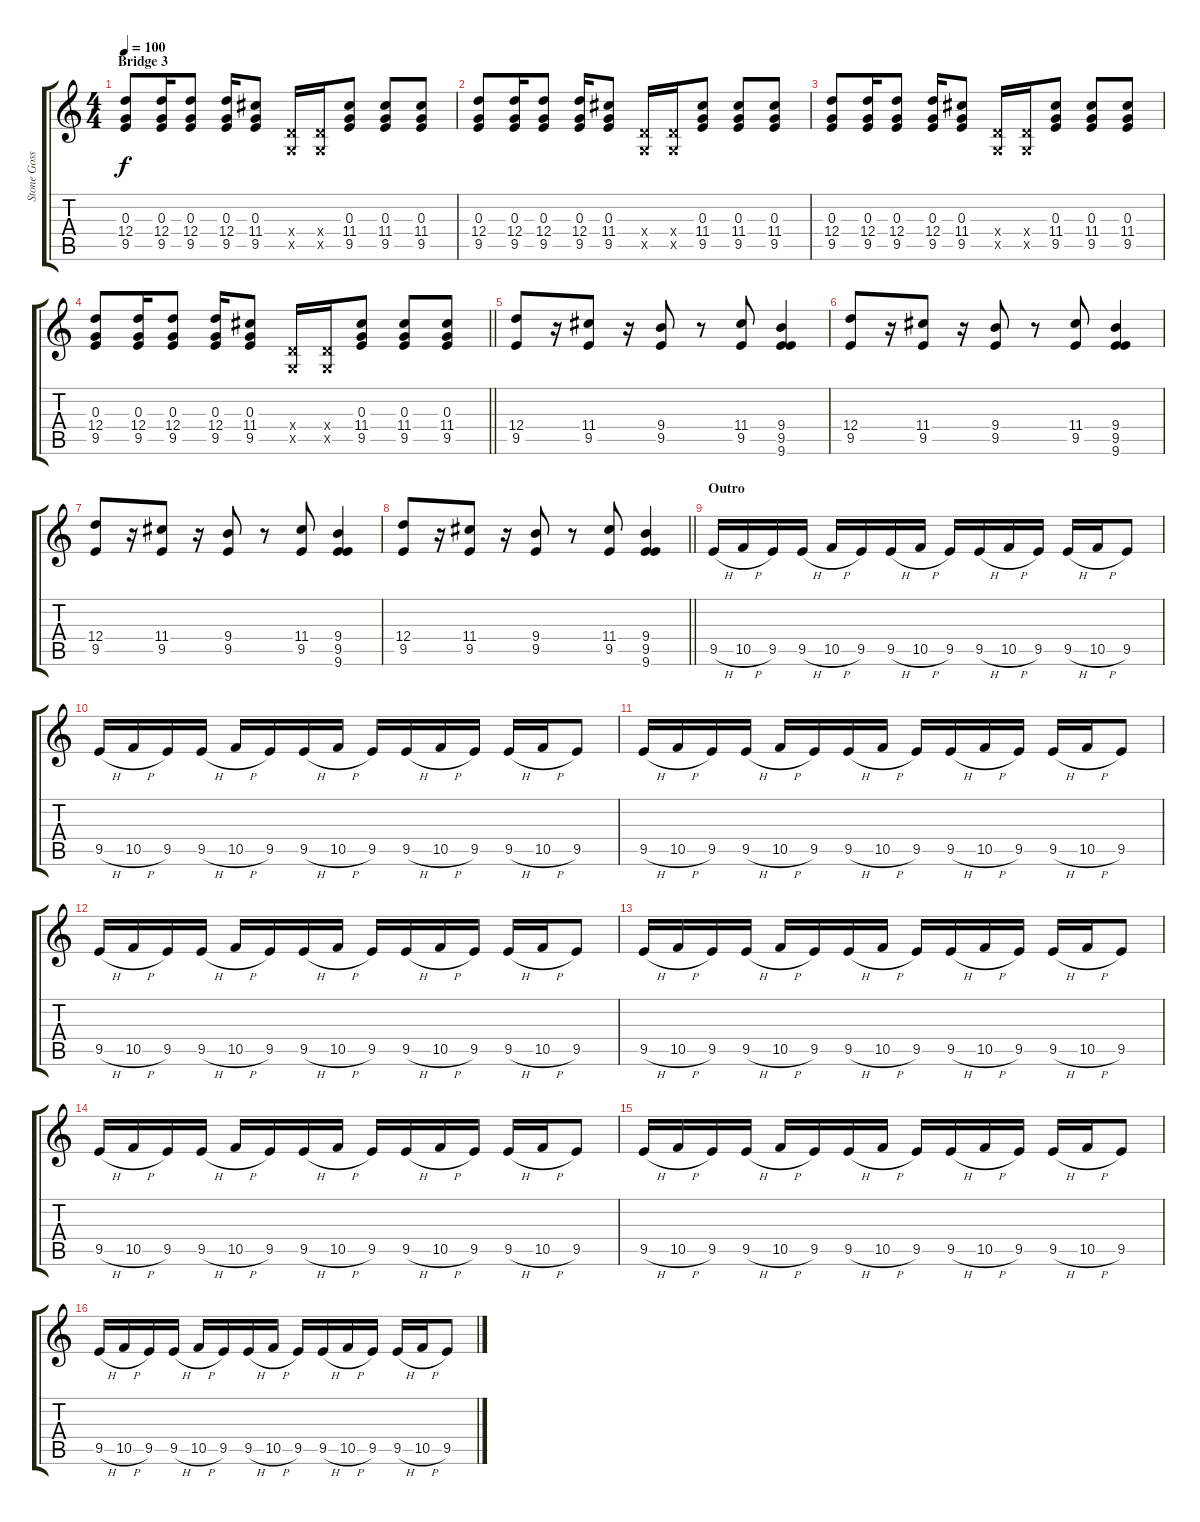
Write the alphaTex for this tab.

\track ("Stone Gossard" "Stone Goss") {instrument acousticguitarsteel}
\staff {score tabs}
\tuning (D4 B3 G3 D3 G2 G2) {hide}
\ts (4 4)
\section ("" "Bridge 3")
\tempo 100
\clef g2
\ks c
(0.3 12.4 9.5).8{dy f} (0.3 12.4 9.5).16 (0.3 12.4 9.5).8 (0.3 12.4 9.5).16 (0.3 11.4 9.5).8 (0.4{x} 0.5{x}).16 (0.4{x} 0.5{x}).16 (0.3 11.4 9.5).8 (0.3 11.4 9.5).8 (0.3 11.4 9.5).8 |
(0.3 12.4 9.5).8 (0.3 12.4 9.5).16 (0.3 12.4 9.5).8 (0.3 12.4 9.5).16 (0.3 11.4 9.5).8 (0.4{x} 0.5{x}).16 (0.4{x} 0.5{x}).16 (0.3 11.4 9.5).8 (0.3 11.4 9.5).8 (0.3 11.4 9.5).8 |
(0.3 12.4 9.5).8 (0.3 12.4 9.5).16 (0.3 12.4 9.5).8 (0.3 12.4 9.5).16 (0.3 11.4 9.5).8 (0.4{x} 0.5{x}).16 (0.4{x} 0.5{x}).16 (0.3 11.4 9.5).8 (0.3 11.4 9.5).8 (0.3 11.4 9.5).8 |
\barLineRight lightlight
(0.3 12.4 9.5).8 (0.3 12.4 9.5).16 (0.3 12.4 9.5).8 (0.3 12.4 9.5).16 (0.3 11.4 9.5).8 (0.4{x} 0.5{x}).16 (0.4{x} 0.5{x}).16 (0.3 11.4 9.5).8 (0.3 11.4 9.5).8 (0.3 11.4 9.5).8 |
(12.4 9.5).8 r.16 (11.4 9.5).8 r.16 (9.4 9.5).8 r.8 (11.4 9.5).8 (9.4 9.5 9.6).4 |
(12.4 9.5).8 r.16 (11.4 9.5).8 r.16 (9.4 9.5).8 r.8 (11.4 9.5).8 (9.4 9.5 9.6).4 |
(12.4 9.5).8 r.16 (11.4 9.5).8 r.16 (9.4 9.5).8 r.8 (11.4 9.5).8 (9.4 9.5 9.6).4 |
\barLineRight lightlight
(12.4 9.5).8 r.16 (11.4 9.5).8 r.16 (9.4 9.5).8 r.8 (11.4 9.5).8 (9.4 9.5 9.6).4 |
\section ("" "Outro")
9.5{h}.16 10.5{h}.16 9.5.16 9.5{h}.16 10.5{h}.16 9.5.16 9.5{h}.16 10.5{h}.16 9.5.16 9.5{h}.16 10.5{h}.16 9.5.16 9.5{h}.16 10.5{h}.16 9.5.8 |
9.5{h}.16 10.5{h}.16 9.5.16 9.5{h}.16 10.5{h}.16 9.5.16 9.5{h}.16 10.5{h}.16 9.5.16 9.5{h}.16 10.5{h}.16 9.5.16 9.5{h}.16 10.5{h}.16 9.5.8 |
9.5{h}.16 10.5{h}.16 9.5.16 9.5{h}.16 10.5{h}.16 9.5.16 9.5{h}.16 10.5{h}.16 9.5.16 9.5{h}.16 10.5{h}.16 9.5.16 9.5{h}.16 10.5{h}.16 9.5.8 |
9.5{h}.16 10.5{h}.16 9.5.16 9.5{h}.16 10.5{h}.16 9.5.16 9.5{h}.16 10.5{h}.16 9.5.16 9.5{h}.16 10.5{h}.16 9.5.16 9.5{h}.16 10.5{h}.16 9.5.8 |
9.5{h}.16 10.5{h}.16 9.5.16 9.5{h}.16 10.5{h}.16 9.5.16 9.5{h}.16 10.5{h}.16 9.5.16 9.5{h}.16 10.5{h}.16 9.5.16 9.5{h}.16 10.5{h}.16 9.5.8 |
9.5{h}.16 10.5{h}.16 9.5.16 9.5{h}.16 10.5{h}.16 9.5.16 9.5{h}.16 10.5{h}.16 9.5.16 9.5{h}.16 10.5{h}.16 9.5.16 9.5{h}.16 10.5{h}.16 9.5.8 |
9.5{h}.16 10.5{h}.16 9.5.16 9.5{h}.16 10.5{h}.16 9.5.16 9.5{h}.16 10.5{h}.16 9.5.16 9.5{h}.16 10.5{h}.16 9.5.16 9.5{h}.16 10.5{h}.16 9.5.8 |
9.5{h}.16 10.5{h}.16 9.5.16 9.5{h}.16 10.5{h}.16 9.5.16 9.5{h}.16 10.5{h}.16 9.5.16 9.5{h}.16 10.5{h}.16 9.5.16 9.5{h}.16 10.5{h}.16 9.5.8
